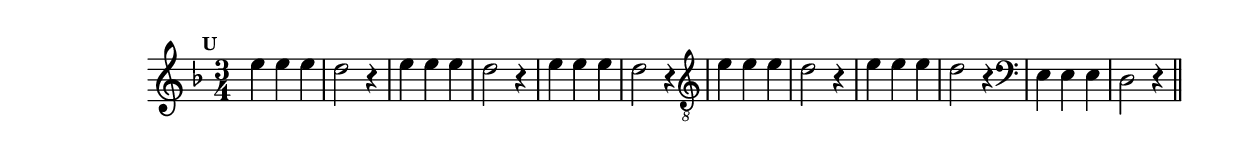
%% -*- coding: utf-8 -*-
\version "2.12.1"

%% \header { texidoc="Perguntas e Respostas"}

\relative c'' {

  \override Staff.TimeSignature #'style = #'()
  \time 3/4 
  \override Score.BarNumber #'transparent = ##t
  \override Score.RehearsalMark #'font-size = #-2
  \override Score.BarNumber #'transparent = ##t
  \set Score.markFormatter = #format-mark-numbers
  \key d \minor

  \mark 20

  %% CAVAQUINHO - BANJO
  \tag #'cv {
    e4 e e | d2 r4 
  }

  %% BANDOLIM
  \tag #'bd {
    e4 e e | d2 r4 
  }

  %% VIOLA
  \tag #'va {
    e4 e e | d2 r4 
  }

  %% VIOLÃO TENOR
  \tag #'vt {
    \clef "G_8"
    e,4 e e | d2 r4             
  }

  %% VIOLÃO
  \tag #'vi {
    \clef "G_8"
    e4 e e | d2 r4 
  }

  %% BAIXO - BAIXOLÃO
  \tag #'bx {
    \clef bass
    e,4 e e | d2 r4              
  }


  %% END DOCUMENT
  \bar "||"
}
